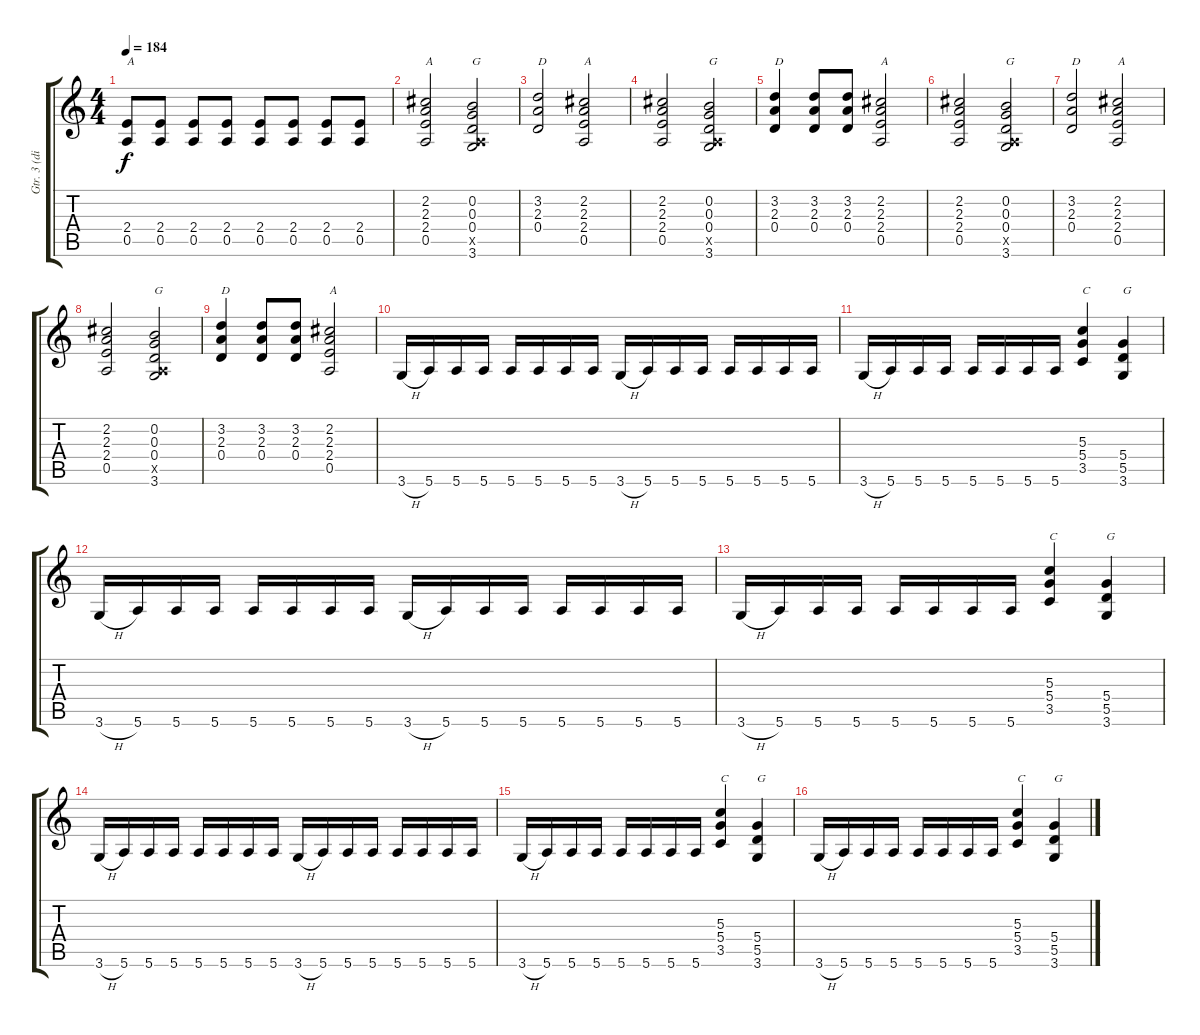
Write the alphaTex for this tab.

\track ("Gtr. 3 (dist.)" "Gtr. 3 (di") {instrument distortionguitar}
\staff {score tabs}
\tuning (E4 B3 G3 D3 A2 E2) {hide}
\ts (4 4)
\tempo 184
\clef g2
\ks c
(2.4 0.5).8{txt "A" dy f} (2.4 0.5).8 (2.4 0.5).8 (2.4 0.5).8 (2.4 0.5).8 (2.4 0.5).8 (2.4 0.5).8 (2.4 0.5).8 |
(2.2 2.3 2.4 0.5).2{txt "A"} (0.2 0.3 0.4 0.5{x} 3.6).2{txt "G"} |
(3.2 2.3 0.4).2{txt "D"} (2.2 2.3 2.4 0.5).2{txt "A"} |
(2.2 2.3 2.4 0.5).2 (0.2 0.3 0.4 0.5{x} 3.6).2{txt "G"} |
(3.2 2.3 0.4).4{txt "D"} (3.2 2.3 0.4).8 (3.2 2.3 0.4).8 (2.2 2.3 2.4 0.5).2{txt "A"} |
(2.2 2.3 2.4 0.5).2 (0.2 0.3 0.4 0.5{x} 3.6).2{txt "G"} |
(3.2 2.3 0.4).2{txt "D"} (2.2 2.3 2.4 0.5).2{txt "A"} |
(2.2 2.3 2.4 0.5).2 (0.2 0.3 0.4 0.5{x} 3.6).2{txt "G"} |
(3.2 2.3 0.4).4{txt "D"} (3.2 2.3 0.4).8 (3.2 2.3 0.4).8 (2.2 2.3 2.4 0.5).2{txt "A"} |
3.6{h}.16 5.6.16 5.6.16 5.6.16 5.6.16 5.6.16 5.6.16 5.6.16 3.6{h}.16 5.6.16 5.6.16 5.6.16 5.6.16 5.6.16 5.6.16 5.6.16 |
3.6{h}.16 5.6.16 5.6.16 5.6.16 5.6.16 5.6.16 5.6.16 5.6.16 (5.3 5.4 3.5).4{txt "C"} (5.4 5.5 3.6).4{txt "G"} |
3.6{h}.16 5.6.16 5.6.16 5.6.16 5.6.16 5.6.16 5.6.16 5.6.16 3.6{h}.16 5.6.16 5.6.16 5.6.16 5.6.16 5.6.16 5.6.16 5.6.16 |
3.6{h}.16 5.6.16 5.6.16 5.6.16 5.6.16 5.6.16 5.6.16 5.6.16 (5.3 5.4 3.5).4{txt "C"} (5.4 5.5 3.6).4{txt "G"} |
3.6{h}.16 5.6.16 5.6.16 5.6.16 5.6.16 5.6.16 5.6.16 5.6.16 3.6{h}.16 5.6.16 5.6.16 5.6.16 5.6.16 5.6.16 5.6.16 5.6.16 |
3.6{h}.16 5.6.16 5.6.16 5.6.16 5.6.16 5.6.16 5.6.16 5.6.16 (5.3 5.4 3.5).4{txt "C"} (5.4 5.5 3.6).4{txt "G"} |
3.6{h}.16 5.6.16 5.6.16 5.6.16 5.6.16 5.6.16 5.6.16 5.6.16 (5.3 5.4 3.5).4{txt "C"} (5.4 5.5 3.6).4{txt "G"}
